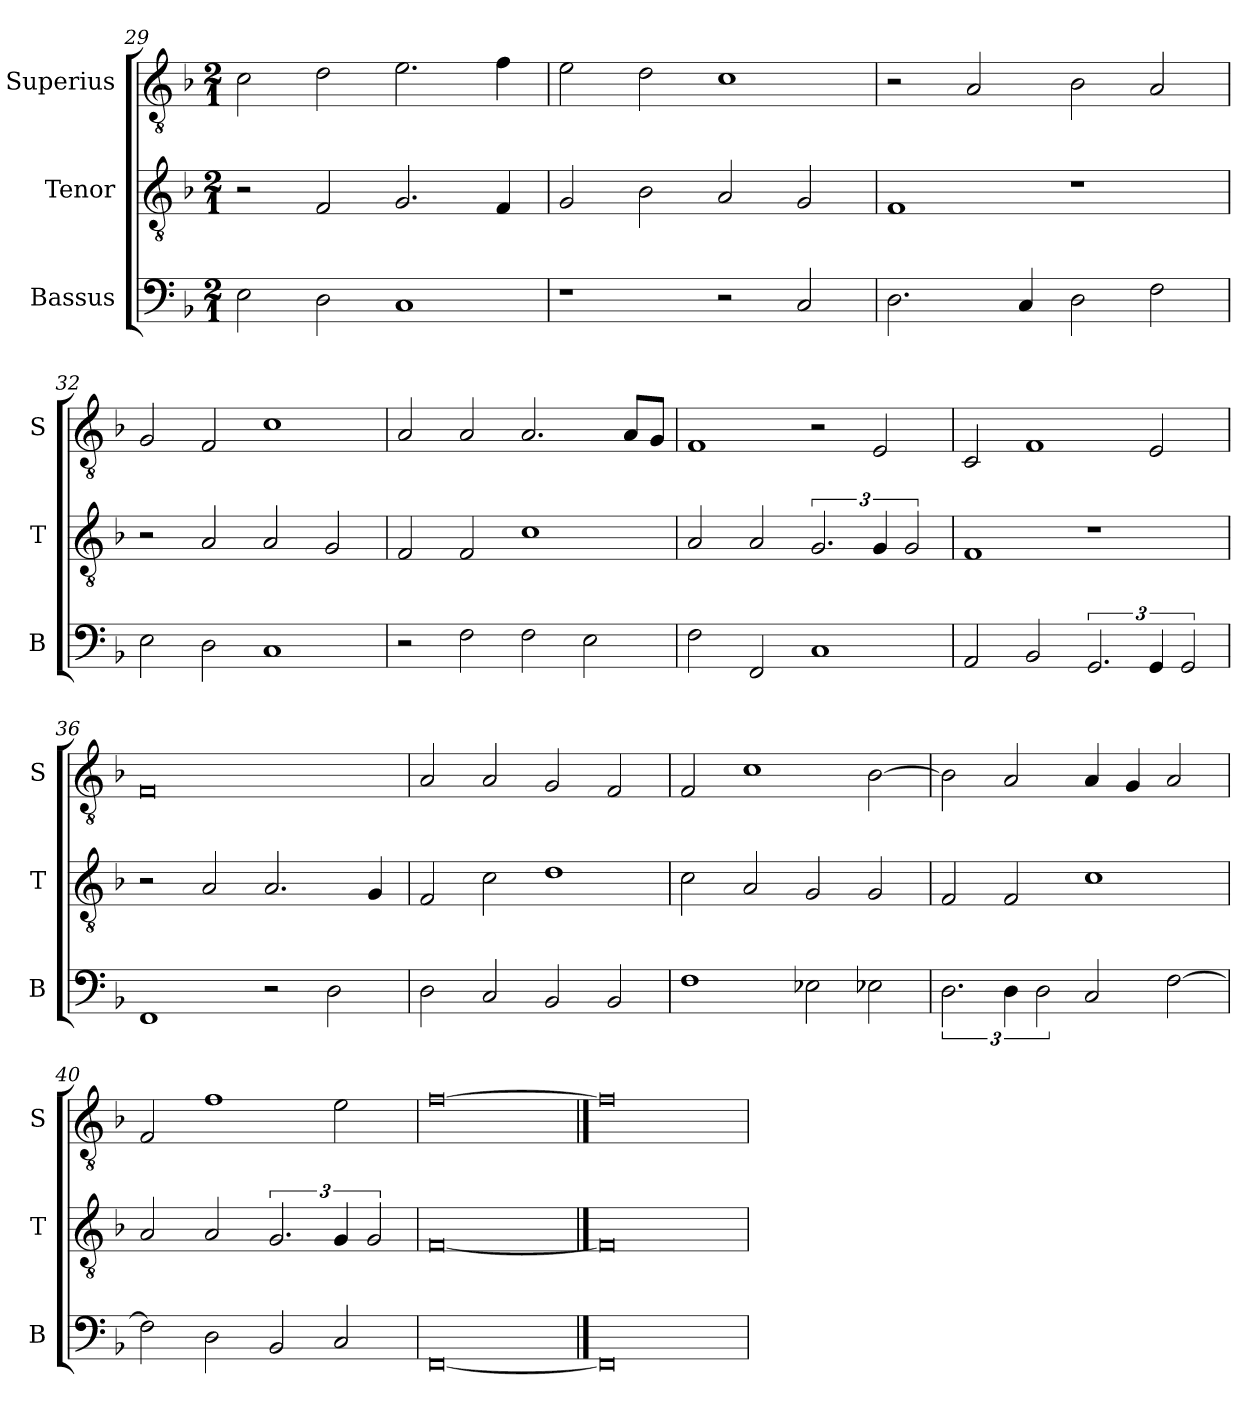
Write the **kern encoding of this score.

**kern	**kern	**kern
*part3	*part2	*part1
*staff3	*staff2	*staff1
*I"Bassus	*I"Tenor	*I"Superius
*I'B	*I'T	*I'S
*clefF4	*clefGv2	*clefGv2
*k[b-]	*k[b-]	*k[b-]
*F:	*F:	*F:
*M2/1	*M2/1	*M2/1
=29	=29	=29
2E	2r	2c
2D	2F	2d
1C	2.G	2.e
.	4F	4f
=30	=30	=30
1r	2G	2e
.	2B-	2d
2r	2A	1c
2C	2G	.
=31	=31	=31
2.D	1F	2r
.	.	2A
4C	.	.
2D	1r	2B-
2F	.	2A
=32	=32	=32
2E	2r	2G
2D	2A	2F
1C	2A	1c
.	2G	.
=33	=33	=33
2r	2F	2A
2F	2F	2A
2F	1c	2.A
2E	.	.
.	.	8AL
.	.	8GJ
=34	=34	=34
2F	2A	1F
2FF	2A	.
1C	3.G	2r
.	6G	2E
.	3G	.
=35	=35	=35
2AA	1F	2C
2BB-	.	1F
3.GG	1r	.
6GG	.	2E
3GG	.	.
=36	=36	=36
1FF	2r	0F
.	2A	.
2r	2.A	.
2D	.	.
.	4G	.
=37	=37	=37
2D	2F	2A
2C	2c	2A
2BB-	1d	2G
2BB-	.	2F
=38	=38	=38
1F	2c	2F
.	2A	1c
2E-X	2G	.
2E-X	2G	[2B-
=39	=39	=39
3.D	2F	2B-]
6D	2F	2A
3D	.	.
2C	1c	4A
.	.	4G
[2F	.	2A
=40	=40	=40
2F]	2A	2F
2D	2A	1f
2BB-	3.G	.
2C	6G	2e
.	3G	.
=41	=41	=41
[0FF	[0F	[0f
==42	==42	==42
0FF]	0F]	0f]
=	=	=
*-	*-	*-
